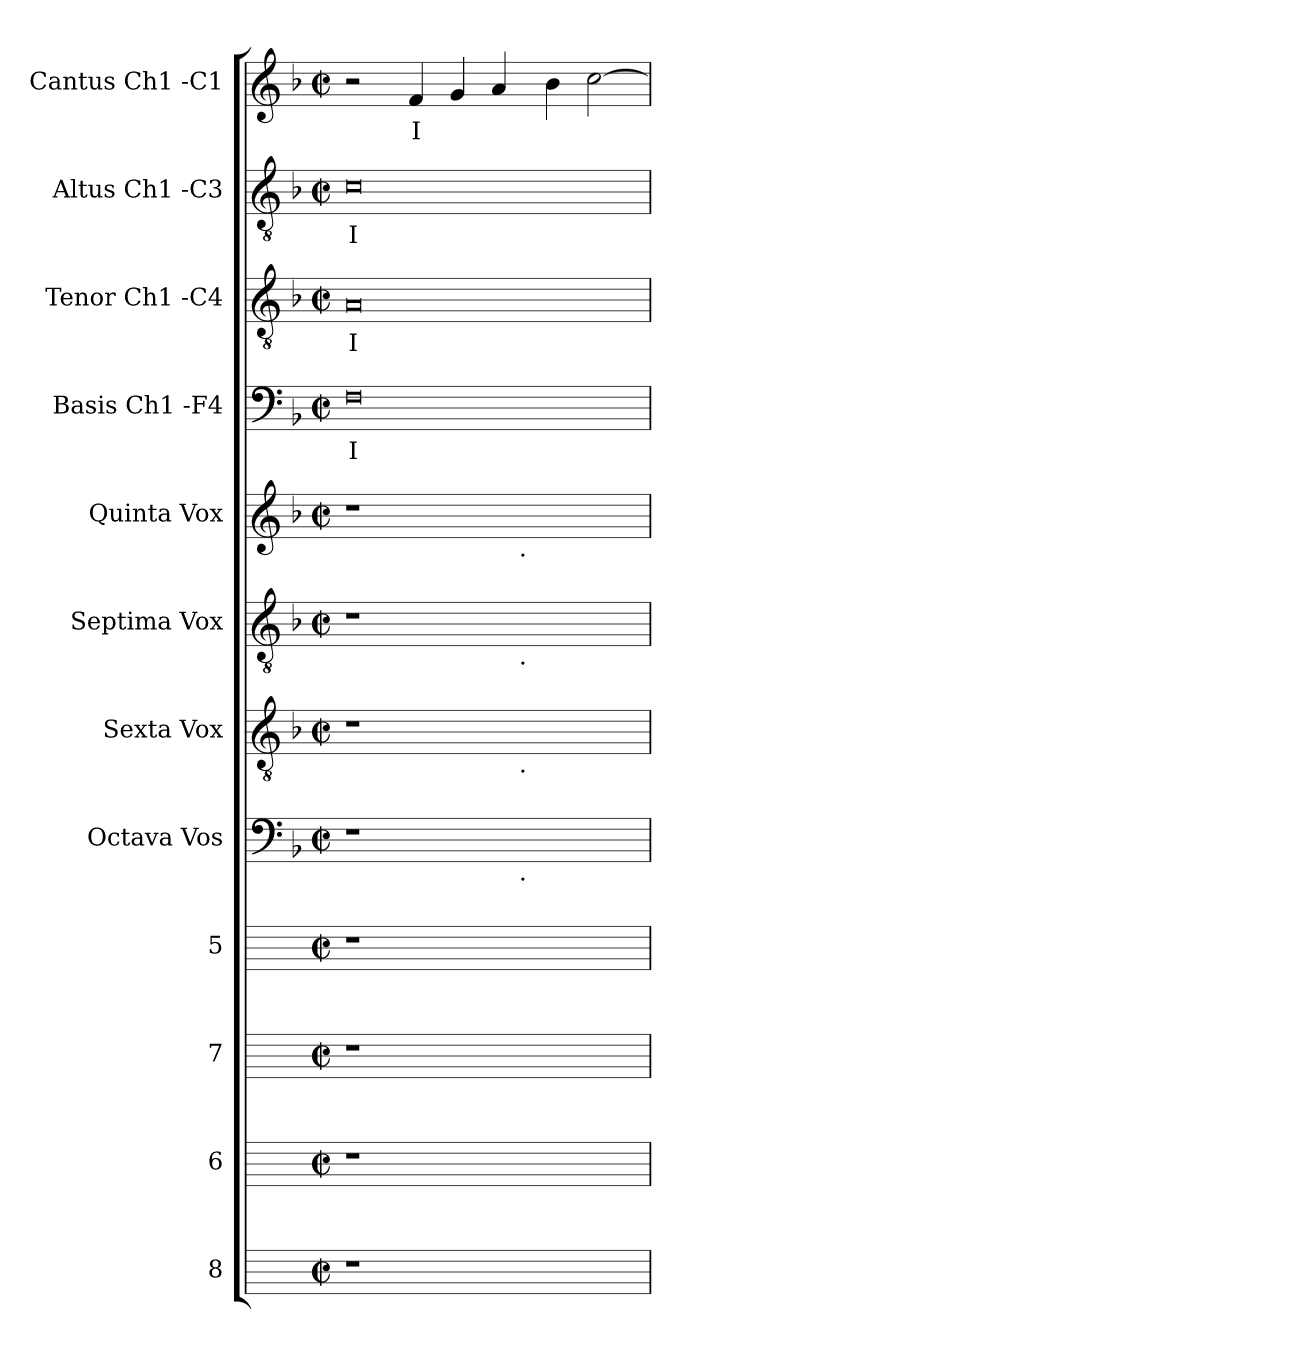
**kern	**kern	**kern	**kern	**kern	**kern	**kern	**kern	**kern	**text	**kern	**text	**kern	**text	**kern	**text
*part12	*part11	*part10	*part9	*part8	*part7	*part6	*part5	*part4	*part4	*part3	*part3	*part2	*part2	*part1	*part1
*staff12	*staff11	*staff10	*staff9	*staff8	*staff7	*staff6	*staff5	*staff4	*staff4	*staff3	*staff3	*staff2	*staff2	*staff1	*staff1
*I"8	*I"6	*I"7	*I"5	*I"Octava  Vos	*I"Sexta  Vox	*I"Septima  Vox	*I"Quinta  Vox	*I"Basis  Ch1 -F4	*	*I"Tenor  Ch1 -C4	*	*I"Altus  Ch1 -C3	*	*I"Cantus  Ch1 -C1	*
*	*	*	*	*	*	*	*	*I'B	*	*I'T	*	*I'A	*	*I'C	*
!!LO:PB:g=z
*stria5	*stria5	*stria5	*stria5	*stria5	*stria5	*stria5	*stria5	*stria5	*	*stria5	*	*stria5	*	*stria5	*
*	*	*	*	*clefF4	*clefGv2	*clefGv2	*clefG2	*clefF4	*	*clefGv2	*	*clefGv2	*	*clefG2	*
*k[]	*k[]	*k[]	*k[]	*k[b-]	*k[b-]	*k[b-]	*k[b-]	*k[b-]	*	*k[b-]	*	*k[b-]	*	*k[b-]	*
*C:	*C:	*C:	*C:	*F:	*F:	*F:	*F:	*F:	*	*F:	*	*F:	*	*F:	*
*M2/2	*M2/2	*M2/2	*M2/2	*M2/2	*M2/2	*M2/2	*M2/2	*M2/2	*	*M2/2	*	*M2/2	*	*M2/2	*
*met(c|)	*met(c|)	*met(c|)	*met(c|)	*met(c|)	*met(c|)	*met(c|)	*met(c|)	*met(c|)	*	*met(c|)	*	*met(c|)	*	*met(c|)	*
=1	=1	=1	=1	=1	=1	=1	=1	=1	=1	=1	=1	=1	=1	=1	=1
!	!	!	!	!	!	!	!	!	!LO:LY:b:rj	!	!LO:LY:b:rj	!	!LO:LY:b:rj	!	!
1r	1r	1r	1r	1r	1r	1r	1r	0F	I-	0A	I-	0c	I-	2r	.
!	!	!	!	!	!	!	!	!	!	!	!	!	!	!	!LO:LY:b:cj
.	.	.	.	.	.	.	.	.	.	.	.	.	.	4f/	I-
!	!	!	!	!	!	!	!	!	!	!	!	!	!	!	!LO:LY:b:cj
.	.	.	.	.	.	.	.	.	.	.	.	.	.	4g/	--
!	!	!	!	!	!	!	!	!	!	!	!	!	!	!	!LO:LY:b:cj
1ryy	1ryy	1ryy	1ryy	8ryy	8ryy	8ryy	8ryy	.	.	.	.	.	.	4a/	--
!	!	!	!	!	!	!	!LO:TX:b:t=.	!	!	!	!	!	!	!	!
!	!	!	!	!	!	!LO:TX:b:t=.	!	!	!	!	!	!	!	!	!
!	!	!	!	!	!LO:TX:b:t=.	!	!	!	!	!	!	!	!	!	!
!	!	!	!	!LO:TX:b:t=.	!	!	!	!	!	!	!	!	!	!	!
.	.	.	.	2..ryy	2..ryy	2..ryy	2..ryy	.	.	.	.	.	.	.	.
!	!	!	!	!	!	!	!	!	!	!	!	!	!	!	!LO:LY:b:cj
.	.	.	.	.	.	.	.	.	.	.	.	.	.	4b-\	--
!	!	!	!	!	!	!	!	!	!	!	!	!	!	!	!LO:LY:b:cj
.	.	.	.	.	.	.	.	.	.	.	.	.	.	[>2cc\	--
=	=	=	=	=	=	=	=	=	=	=	=	=	=	=	=
*-	*-	*-	*-	*-	*-	*-	*-	*-	*-	*-	*-	*-	*-	*-	*-
